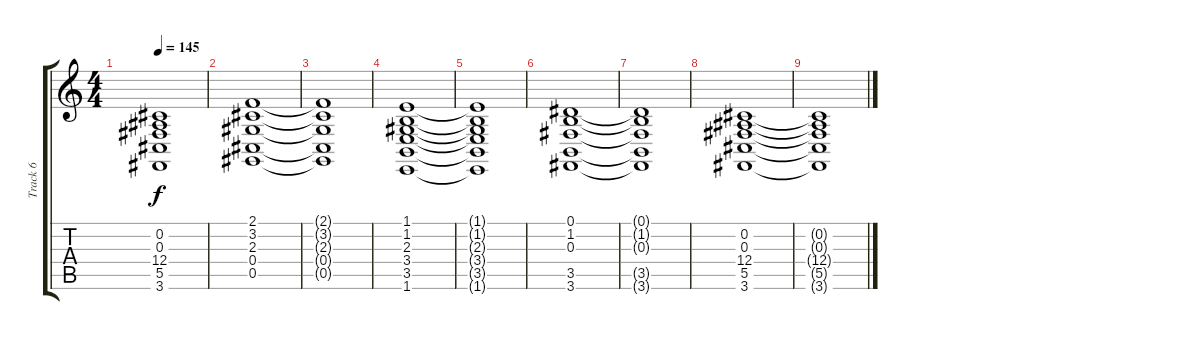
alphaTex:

\track ("Track 6" "Track 6") {instrument stringensemble1}
\staff {score tabs}
\tuning (Eb4 Bb3 Gb3 Db3 Ab2 Eb2) {hide}
\ts (4 4)
\tempo 145
\clef g2
\ks c
(0.2{t} 0.3{t} 12.4{t} 5.5{t} 3.6{t}).1{dy f} |
(2.1 3.2 2.3 0.4 0.5).1 |
(2.1{t} 3.2{t} 2.3{t} 0.4{t} 0.5{t}).1 |
(1.1 1.2 2.3 3.4 3.5 1.6).1 |
(1.1{t} 1.2{t} 2.3{t} 3.4{t} 3.5{t} 1.6{t}).1 |
(0.1 1.2 0.3 3.5 3.6).1 |
(0.1{t} 1.2{t} 0.3{t} 3.5{t} 3.6{t}).1 |
(0.2 0.3 12.4 5.5 3.6).1 |
(0.2{t} 0.3{t} 12.4{t} 5.5{t} 3.6{t}).1
